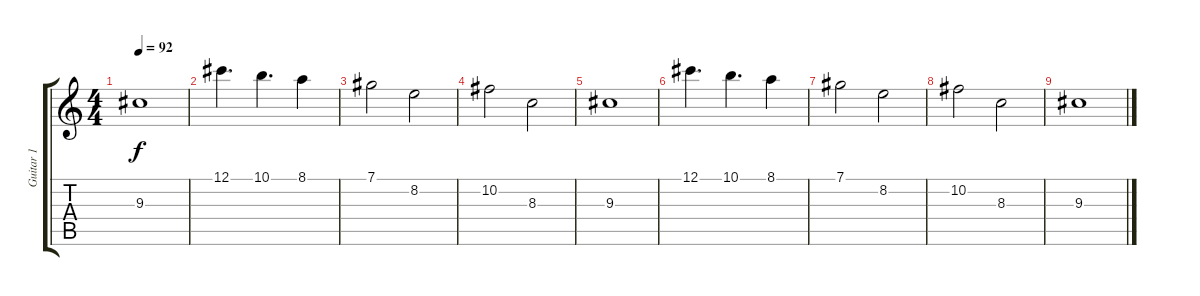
\track ("Guitar 1" "Guitar 1") {instrument distortionguitar}
\staff {score tabs}
\tuning (Db4 Ab3 E3 B2 Gb2 Db2) {hide}
\ts (4 4)
\tempo 92
\clef g2
\ks c
9.3.1{dy f} |
12.1.4{d} 10.1.4{d} 8.1.4 |
7.1.2 8.2.2 |
10.2.2 8.3.2 |
9.3.1 |
12.1.4{d} 10.1.4{d} 8.1.4 |
7.1.2 8.2.2 |
10.2.2 8.3.2 |
9.3.1
